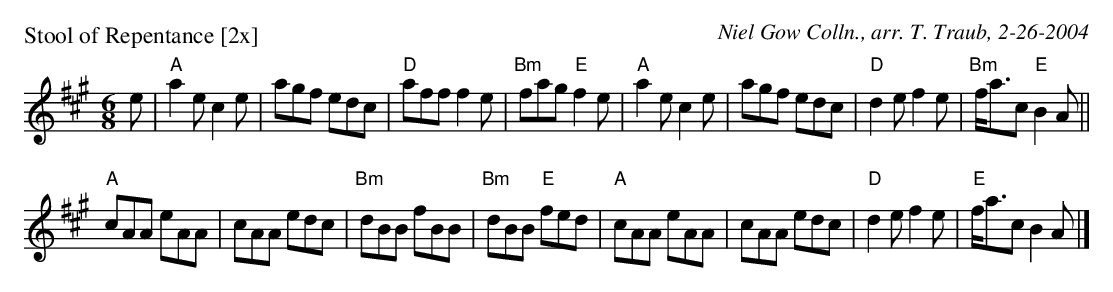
X:1
P: Stool of Repentance [2x]
C: Niel Gow Colln., arr. T. Traub, 2-26-2004
L: 1/8
M: 6/8
K: A
e| "A"a2 e c2 e|agf edc|"D"aff f2 e|"Bm"fag "E"f2 e|"A"a2 e c2 e|agf edc|"D"d2 e f2 e|"Bm"f<ac "E"B2 A ||
"A"cAA eAA|cAA edc|"Bm"dBB fBB |"Bm"dBB "E"fed|"A"cAA eAA|cAA edc|"D"d2 e f2 e|"E"f<ac B2 A |]
